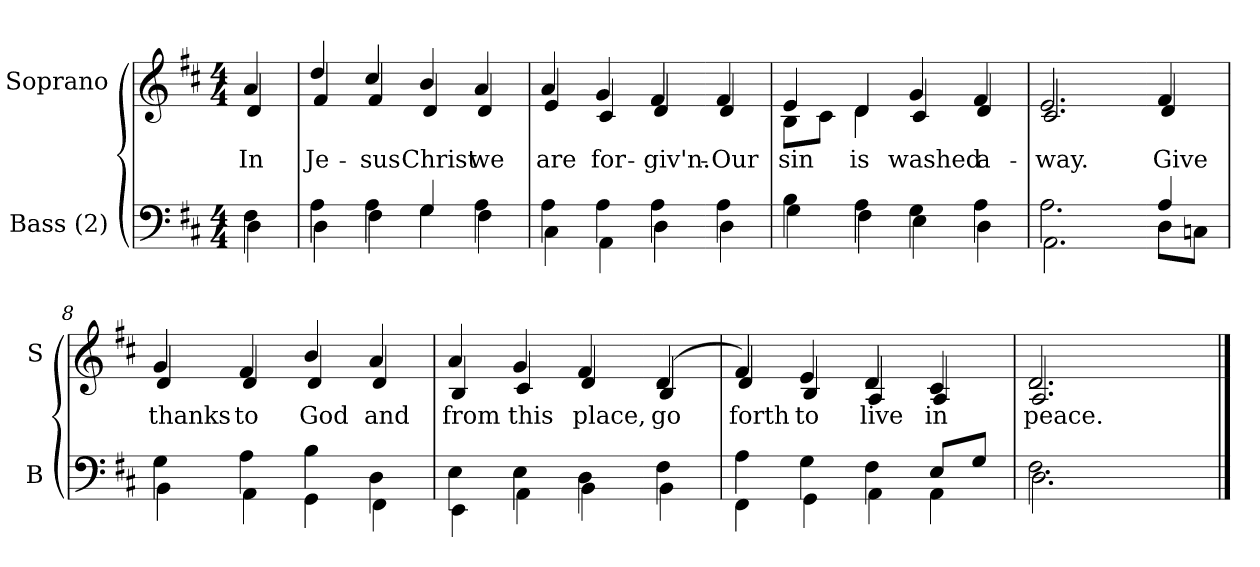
**kern	**kern	**text
*part2	*part1	*part1
*staff2	*staff1	*staff1
*I"Bass (2)	*I"Soprano	*
*I'B	*I'S	*
*clefF4	*clefG2	*
*k[f#c#]	*k[f#c#]	*
*M4/4	*M4/4	*
=1	=1	=1
*^	*	*
!	!	!LO:TX:b:i:t=Verse	!
!	!	!	!LO:LY:b
*	*	*^	*
4F#\	4D\	4a/	4d/	In
=2	=2	=2	=2	=2
!	!	!	!	!LO:LY:b
4A\	4D\	4dd/	4f#/	Je-
!	!	!	!	!LO:LY:b
4A\	4F#\	4cc#/	4f#/	-sus
!	!	!	!	!LO:LY:b
4G/	4G\	4b/	4d/	Christ
!	!	!	!	!LO:LY:b
4A\	4F#\	4a/	4d/	we
=3	=3	=3	=3	=3
!	!	!	!	!LO:LY:b
4A\	4C#\	4a/	4e/	are
!	!	!	!	!LO:LY:b
4A\	4AA\	4g/	4c#/	for-
!	!	!	!	!LO:LY:b
4A\	4D\	4f#/	4d/	-giv'n.-
!!LO:LB:g=z	!!
=4-	=4-	=4-	=4-	=4-
!	!	!	!	!LO:LY:b
4A\	4D\	4f#/	4d/	-Our
=5	=5	=5	=5	=5
!	!	!	!	!LO:LY:b
4B\	4G\	4e/	8B\L	sin
.	.	.	8c#\J	.
!	!	!	!	!LO:LY:b
4A\	4F#\	4d/	4d\	is
!	!	!	!	!LO:LY:b
4G\	4E\	4g/	4c#/	washed
!	!	!	!	!LO:LY:b
4A\	4D\	4f#/	4d/	a-
=6	=6	=6	=6	=6
!	!	!	!	!LO:LY:b
2.A\	2.AA\	2.e/	2.c#/	-way.
!!LO:LB:g=z	!!
=7-	=7-	=7-	=7-	=7-
!	!	!	!	!LO:LY:b
4A/	8D\L	4f#/	4d/	Give
.	8Cn\J	.	.	.
=8	=8	=8	=8	=8
!	!	!	!	!LO:LY:b
4G\	4BB\	4g/	4d/	thanks
!	!	!	!	!LO:LY:b
4A\	4AA\	4f#/	4d/	to
!	!	!	!	!LO:LY:b
4B\	4GG\	4b/	4d/	God
!	!	!	!	!LO:LY:b
4D\	4FF#\	4a/	4d/	and
=9	=9	=9	=9	=9
!	!	!	!	!LO:LY:b
4E\	4EE\	4a/	4B/	from
!	!	!	!	!LO:LY:b
4E\	4AA\	4g/	4c#/	this
!	!	!	!	!LO:LY:b
4D\	4BB\	4f#/	4d/	place,
!!LO:LB:g=z	!!
=10-	=10-	=10-	=10-	=10-
!	!	!	!	!LO:LY:b
4F#\	4BB\	(4d/	4B/	go
=11	=11	=11	=11	=11
!	!	!	!	!LO:LY:b
4A\	4FF#\	4f#/)	4d/	forth
!	!	!	!	!LO:LY:b
4G\	4GG\	4e/	4B/	to
!	!	!	!	!LO:LY:b
4F#\	4AA\	4d/	4A/	live
!	!	!	!	!LO:LY:b
8E/L	4AA\	4c#/	4A/	in
8G/J	.	.	.	.
=12	=12	=12	=12	=12
!	!	!	!	!LO:LY:b
2.F#\	2.D\	2.d/	2.A/	peace.
4ryy	4ryy	4ryy	4ryy	.
*v	*v	*	*	*
*	*v	*v	*
==	==	==
*-	*-	*-
